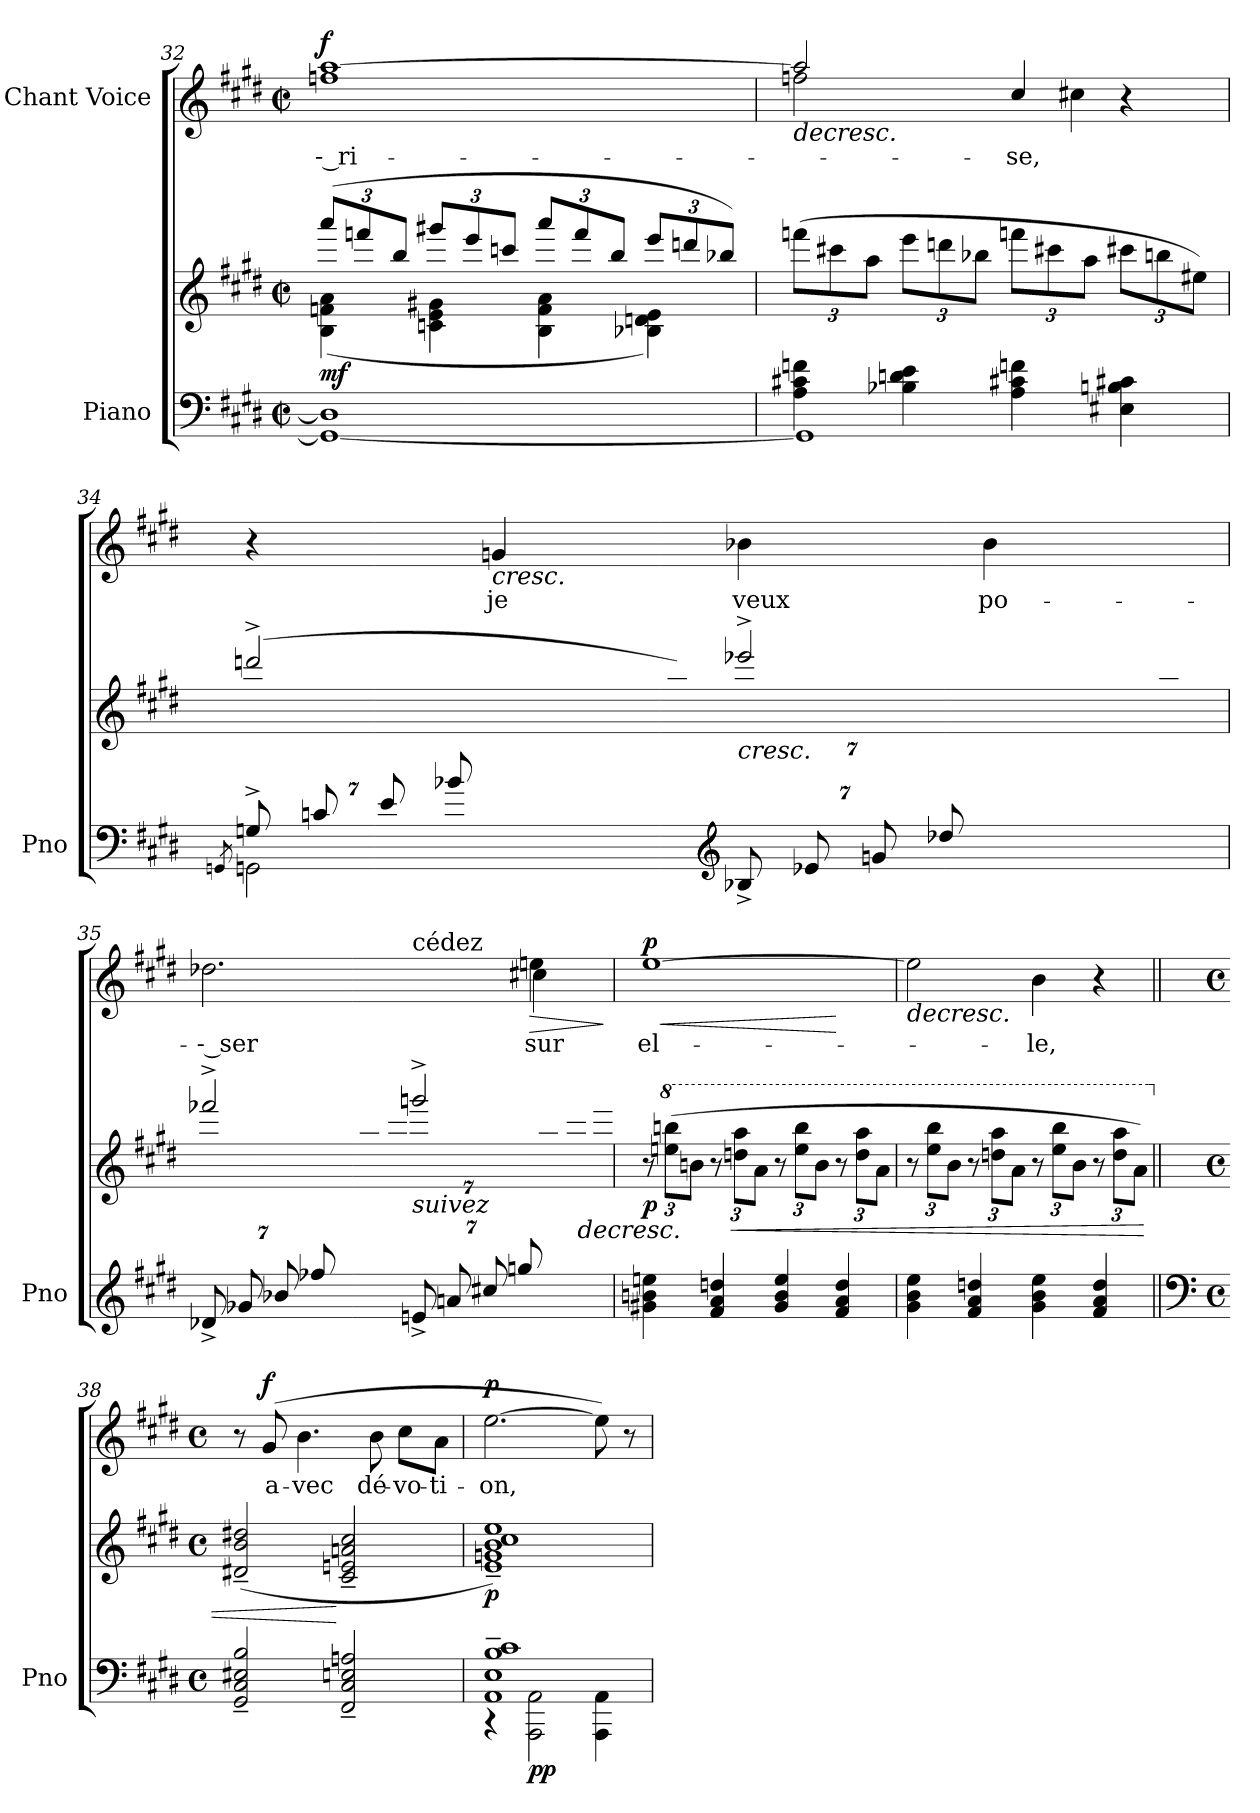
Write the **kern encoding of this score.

**kern	**kern	**dynam	**kern	**text	**dynam
*part2	*part2	*part2	*part1	*part1	*part1
*staff3	*staff2	*staff2/3	*staff1	*staff1	*staff1
*I"Piano	*	*	*I"Chant Voice	*	*
*I'Pno	*	*	*	*	*
!!LO:LB:g=z
*clefF4	*clefG2	*	*clefG2	*	*
*k[f#c#g#d#]	*k[f#c#g#d#]	*	*k[f#c#g#d#]	*	*
*M2/2	*M2/2	*	*M2/2	*	*
*met(c|)	*met(c|)	*	*met(c|)	*	*
*	*Xbrackettup	*	*	*	*
=32	=32	=32	=32	=32	=32
*	*^	*	*	*	*
!	!	!	!LO:DY:b	!	!LO:LY:b	!LO:DY:a
*	*	*	*	*^	*	*
1GGn_ 1Dn]	(12aaa/L	(4B\ 4fn\ 4a\	mf	[1aa	1ffn	-- ri-	f
.	12fffn/	.	.	.	.	.	.
.	12bb/J	.	.	.	.	.	.
.	12ggg#X/L	4cn\ 4e\ 4g#X\	.	.	.	.	.
.	12eee/	.	.	.	.	.	.
.	12cccn/J	.	.	.	.	.	.
.	12aaa/L	4B\ 4f\ 4a\	.	.	.	.	.
.	12fff/	.	.	.	.	.	.
.	12bb/J	.	.	.	.	.	.
.	12eee/L	4B-X\ 4dn\ 4e\)	.	.	.	.	.
.	12dddn/	.	.	.	.	.	.
.	12bb-X/J)	.	.	.	.	.	.
*	*v	*v	*	*	*	*	*
=33	=33	=33	=33	=33	=33	=33
*^	*	*	*	*	*	*
!	!	!	!	!	!	!	!LO:HP:b
4A\ 4c#X\ 4fn\	1GGn]	(>12fffn\L	.	2aa/]	2ffn\	.	>
.	.	12ccc#X\	.	.	.	.	.
.	.	12aa\J	.	.	.	.	.
4B-X\ 4dn\ 4e\	.	12eee\L	.	.	.	.	.
.	.	12dddn\	.	.	.	.	.
.	.	12bb-X\J	.	.	.	.	.
!	!	!	!	!	!	!LO:LY:b	!
4A\ 4c#X\ 4fn\	.	12fffn\L	.	4cc#/	4cc#X\	-se,	.
.	.	12ccc#X\	.	.	.	.	.
.	.	12aa\J	.	.	.	.	.
4E#X\ 4Bn\ 4c#X\	.	12ccc#X\L	.	4r	4ryy	.	.
.	.	12bbn\	.	.	.	.	.
.	.	12ee#X\J)	.	.	.	.	.
*	*	*	*	*v	*v	*	*
!!LO:LB:g=z
=34	=34	=34	=34	=34	=34	=34
.	8qGGn/	.	.	.	.	.
*Xbrackettup	*	*	*	*	*	*
*	*	*^	*	*	*	*
(<14Gn^/LL	2GGn\	(2dddn^>/	7%2ryy	.	4r	.	.
14cn/	.	.	.	.	.	.	.
14e/	.	.	.	.	.	.	.
14b-X/	.	.	.	.	.	.	.
!	!	!	!	!	!	!LO:LY:b	!LO:HP:b
.	.	.	.	.	4gn/	je	<
7.ryy	.	.	14ccn\	.	.	.	.
.	.	.	14ee\	.	.	.	.
.	.	.	14bb-X\JJ)	.	.	.	.
*clefG2	*	*	*	*	*	*	*
!	!	!	!	!LO:HP:b	!	!LO:LY:b	!
(<14B-X^/LL	2ryy	2eee-X^>/	7%2ryy	<	4b-X\	veux	.
14e-X/	.	.	.	.	.	.	.
14gn/	.	.	.	.	.	.	.
14dd-X/	.	.	.	.	.	.	.
!	!	!	!	!	!	!LO:LY:b	!
.	.	.	.	.	4b-\	po-	.
7.ryy	.	.	14ee-X\	.	.	.	.
.	.	.	14ggn\	.	.	.	.
.	.	.	14bb-\JJ)	.	.	.	.
*v	*v	*	*	*	*	*	*
!!LO:PB:g=z
=35	=35	=35	=35	=35	=35	=35
*	*	*^	*	*	*	*
!	!	!	!	!	!	!LO:LY:b	!
*	*	*	*	*	*^	*	*
(<14d-X^</LL	2fff-X^>/	2..ryy	7%2ryy	.	2.dd-X\	4ryy	-- ser	.
14g-X/	.	.	.	.	.	.	.	.
14b-X/	.	.	.	.	.	.	.	.
14ff-X/	.	.	.	.	.	.	.	.
.	.	.	.	.	.	4ryy	.	]
7.ryy	.	.	14gg-X\	.	.	.	.	.
.	.	.	14bb-X\	.	.	.	.	.
.	.	.	14ddd-X\JJ)	.	.	.	.	.
!	!	!	!	!	!	!LO:TX:a:t=cédez	!	!
!	!LO:TX:b:i:t=suivez	!	!	!	!	!	!	!
(<14en^</LL	2gggn^>/)	.	7%2ryy	.	.	4ryy	.	.
14an/	.	.	.	.	.	.	.	.
14cc#X/	.	.	.	.	.	.	.	.
14ggn/	.	.	.	.	.	.	.	.
!	!	!	!	!	!	!	!LO:LY:b	!LO:HP:b
.	.	.	.	.	4een\	4cc#X	sur	>
7.ryy	.	.	14aan\	.	.	.	.	.
.	.	.	14ccc#X\	.	.	.	.	.
!	!	!	!	!LO:HP:b	!	!	!	!
.	.	8ryy	.	>	.	.	.	.
.	.	.	14eeen\JJ)	.	.	.	.	.
*	*v	*v	*v	*	*	*	*	*
*	*	*	*v	*v	*	*
.	.	[	.	.	]
=36	=36	=36	=36	=36	=36
!	!	!LO:DY:b	!	!LO:LY:b	!LO:HP:b
*	*	*	*^	*	*
!	!	!	!	!	!	!LO:DY:n=1:a
4g#X\ 4bn\ 4een\	12r	p	[1ee	4ryy	el-	< p
*	*8va	*	*	*	*	*
.	(12eeen\ 12bbbn\L	.	.	.	.	.
.	12bbn\J	.	.	.	.	.
4f#/ 4a/ 4ddn/	12r	.	.	4ryy	.	.
!	!	!LO:HP:b	!	!	!	!
.	12dddn\ 12aaa\L	<	.	.	.	.
.	12aa\J	.	.	.	.	.
4g#/ 4b/ 4ee/	12r	.	.	4ryy	.	.
.	12eee\ 12bbb\L	.	.	.	.	.
.	12bb\J	.	.	.	.	.
4f#/ 4a/ 4dd/	12r	.	.	4ryy	.	[
.	12ddd\ 12aaa\L	.	.	.	.	.
.	12aa\J	.	.	.	.	.
*	*	*	*v	*v	*	*
!!LO:LB:g=z
=37	=37	=37	=37	=37	=37
!	!	!	!	!	!LO:HP:b
4g#\ 4b\ 4ee\	12r	.	2ee\]	.	>
.	12eee\ 12bbb\L	.	.	.	.
.	12bb\J	.	.	.	.
4f#/ 4a/ 4ddn/	12r	.	.	.	.
.	12dddn\ 12aaa\L	]	.	.	.
.	12aa\J	.	.	.	.
!	!	!	!	!LO:LY:b	!
4g#\ 4b\ 4ee\	12r	.	4b\	-le,	[
.	12eee\ 12bbb\L	.	.	.	.
.	12bb\J	.	.	.	.
4f#/ 4a/ 4dd/	12r	.	4r	.	.
.	12ddd\ 12aaa\L	.	.	.	.
.	12aa\J)	.	.	.	.
!!LO:LB:g=z
=38||	=38||	=38||	=38||	=38||	=38||
*clefF4	*	*	*	*	*
*M4/4	*M4/4	*	*M4/4	*	*
*met(c)	*met(c)	*	*met(c)	*	*
*	*X8va	*	*	*	*
2GG#/~< 2C#/~< 2E#X/~< 2B/~<	(>2d#X/~> 2b/~> 2dd#X/~>	.	8r	.	.
!	!	!	!	!LO:LY:b	!LO:DY:a
.	.	.	(8g#/	a-	f
!	!	!	!	!LO:LY:b	!
.	.	.	4.b\	-vec	.
2FF#/~< 2C#/~< 2En/~< 2An/~<	2c#/~> 2en/~> 2an/~> 2cc#/~>	.	.	.	.
!	!	!	!	!LO:LY:b	!
.	.	.	8b\	dé-	.
!	!	!	!	!LO:LY:b	!
.	.	.	8cc#\L	-vo-	.
!	!	!	!	!LO:LY:b	!
.	.	.	8a\J	-ti-	.
.	.	[	.	.	]
=39	=39	=39	=39	=39	=39
*^	*	*	*	*	*
!	!	!	!LO:DY:b	!	!LO:LY:b	!LO:DY:a
1AA~< 1E~< 1B~< 1c#~<	4r	1e~> 1gn~> 1b~> 1cc#~> 1ee~>)	p	[2.ee\	-on,	p
!	!	!	!LO:DY:b=2	!	!	!
.	2AAA\ 2AA\	.	pp	.	.	.
.	4AAA\ 4AA\	.	.	8ee\])	.	.
.	.	.	.	8r	.	.
*v	*v	*	*	*	*	*
=	=	=	=	=	=
*-	*-	*-	*-	*-	*-
